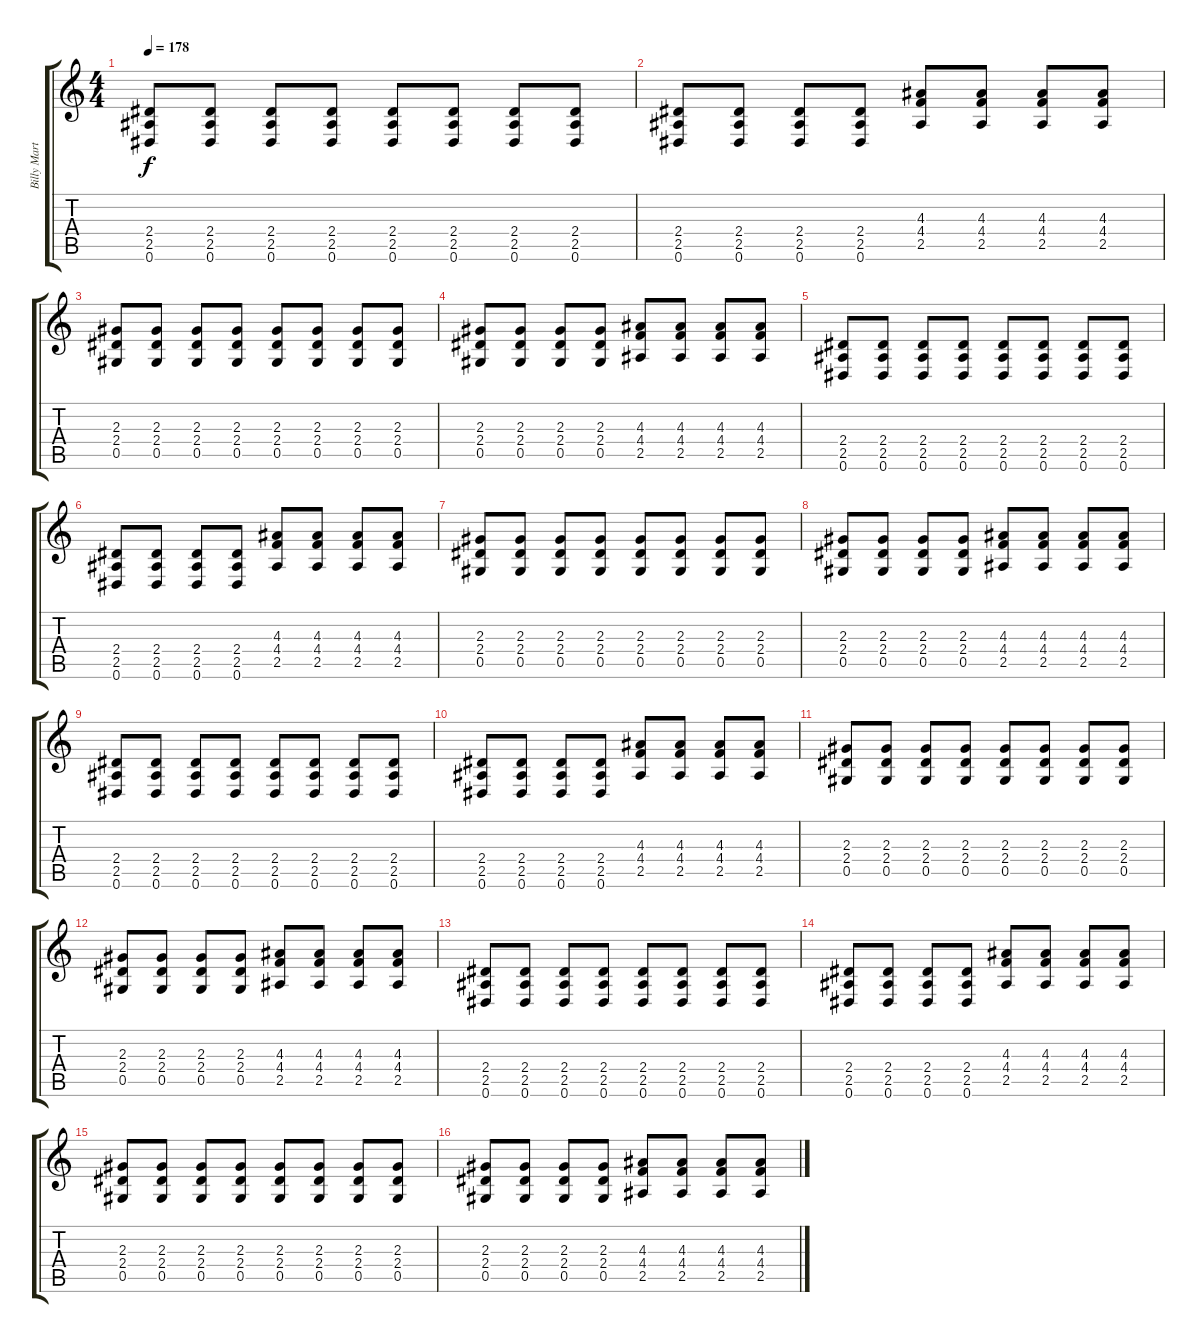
\track ("Billy Martin" "Billy Mart") {instrument distortionguitar}
\staff {score tabs}
\tuning (Eb4 Bb3 Gb3 Db3 Ab2 Eb2) {hide}
\ts (4 4)
\tempo 178
\clef g2
\ks c
(2.4 2.5 0.6).8{dy f} (2.4 2.5 0.6).8 (2.4 2.5 0.6).8 (2.4 2.5 0.6).8 (2.4 2.5 0.6).8 (2.4 2.5 0.6).8 (2.4 2.5 0.6).8 (2.4 2.5 0.6).8 |
(2.4 2.5 0.6).8 (2.4 2.5 0.6).8 (2.4 2.5 0.6).8 (2.4 2.5 0.6).8 (4.3 4.4 2.5).8 (4.3 4.4 2.5).8 (4.3 4.4 2.5).8 (4.3 4.4 2.5).8 |
(2.3 2.4 0.5).8 (2.3 2.4 0.5).8 (2.3 2.4 0.5).8 (2.3 2.4 0.5).8 (2.3 2.4 0.5).8 (2.3 2.4 0.5).8 (2.3 2.4 0.5).8 (2.3 2.4 0.5).8 |
(2.3 2.4 0.5).8 (2.3 2.4 0.5).8 (2.3 2.4 0.5).8 (2.3 2.4 0.5).8 (4.3 4.4 2.5).8 (4.3 4.4 2.5).8 (4.3 4.4 2.5).8 (4.3 4.4 2.5).8 |
(2.4 2.5 0.6).8 (2.4 2.5 0.6).8 (2.4 2.5 0.6).8 (2.4 2.5 0.6).8 (2.4 2.5 0.6).8 (2.4 2.5 0.6).8 (2.4 2.5 0.6).8 (2.4 2.5 0.6).8 |
(2.4 2.5 0.6).8 (2.4 2.5 0.6).8 (2.4 2.5 0.6).8 (2.4 2.5 0.6).8 (4.3 4.4 2.5).8 (4.3 4.4 2.5).8 (4.3 4.4 2.5).8 (4.3 4.4 2.5).8 |
(2.3 2.4 0.5).8 (2.3 2.4 0.5).8 (2.3 2.4 0.5).8 (2.3 2.4 0.5).8 (2.3 2.4 0.5).8 (2.3 2.4 0.5).8 (2.3 2.4 0.5).8 (2.3 2.4 0.5).8 |
(2.3 2.4 0.5).8 (2.3 2.4 0.5).8 (2.3 2.4 0.5).8 (2.3 2.4 0.5).8 (4.3 4.4 2.5).8 (4.3 4.4 2.5).8 (4.3 4.4 2.5).8 (4.3 4.4 2.5).8 |
(2.4 2.5 0.6).8 (2.4 2.5 0.6).8 (2.4 2.5 0.6).8 (2.4 2.5 0.6).8 (2.4 2.5 0.6).8 (2.4 2.5 0.6).8 (2.4 2.5 0.6).8 (2.4 2.5 0.6).8 |
(2.4 2.5 0.6).8 (2.4 2.5 0.6).8 (2.4 2.5 0.6).8 (2.4 2.5 0.6).8 (4.3 4.4 2.5).8 (4.3 4.4 2.5).8 (4.3 4.4 2.5).8 (4.3 4.4 2.5).8 |
(2.3 2.4 0.5).8 (2.3 2.4 0.5).8 (2.3 2.4 0.5).8 (2.3 2.4 0.5).8 (2.3 2.4 0.5).8 (2.3 2.4 0.5).8 (2.3 2.4 0.5).8 (2.3 2.4 0.5).8 |
(2.3 2.4 0.5).8 (2.3 2.4 0.5).8 (2.3 2.4 0.5).8 (2.3 2.4 0.5).8 (4.3 4.4 2.5).8 (4.3 4.4 2.5).8 (4.3 4.4 2.5).8 (4.3 4.4 2.5).8 |
(2.4 2.5 0.6).8 (2.4 2.5 0.6).8 (2.4 2.5 0.6).8 (2.4 2.5 0.6).8 (2.4 2.5 0.6).8 (2.4 2.5 0.6).8 (2.4 2.5 0.6).8 (2.4 2.5 0.6).8 |
(2.4 2.5 0.6).8 (2.4 2.5 0.6).8 (2.4 2.5 0.6).8 (2.4 2.5 0.6).8 (4.3 4.4 2.5).8 (4.3 4.4 2.5).8 (4.3 4.4 2.5).8 (4.3 4.4 2.5).8 |
(2.3 2.4 0.5).8 (2.3 2.4 0.5).8 (2.3 2.4 0.5).8 (2.3 2.4 0.5).8 (2.3 2.4 0.5).8 (2.3 2.4 0.5).8 (2.3 2.4 0.5).8 (2.3 2.4 0.5).8 |
(2.3 2.4 0.5).8 (2.3 2.4 0.5).8 (2.3 2.4 0.5).8 (2.3 2.4 0.5).8 (4.3 4.4 2.5).8 (4.3 4.4 2.5).8 (4.3 4.4 2.5).8 (4.3 4.4 2.5).8
